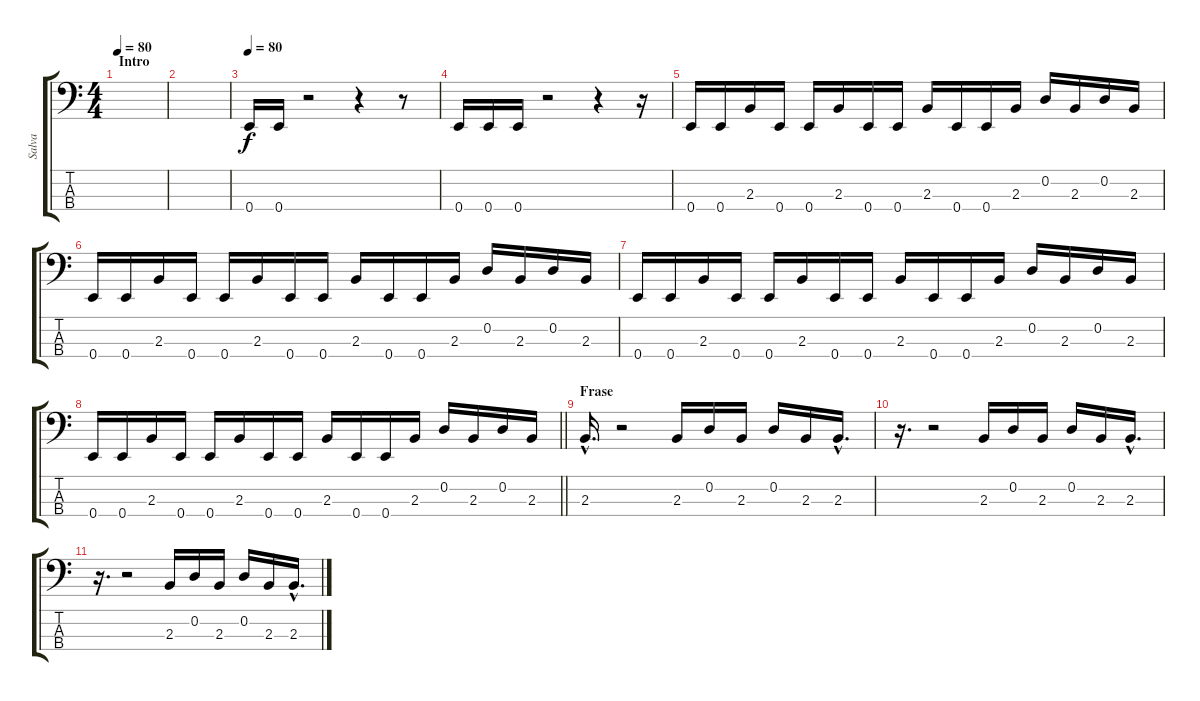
\track ("Salva" "Salva") {instrument electricbassfinger}
\staff {score tabs}
\tuning (G2 D2 A1 E1) {hide}
\ts (4 4)
\section ("" "Intro")
\tempo 80
\clef f4
\ks c
|
|
\tempo 80
0.4.16 0.4.16 r.2 r.4 r.8 |
0.4.16 0.4.16 0.4.16 r.2 r.4 r.16 |
0.4.16 0.4.16 2.3.16 0.4.16 0.4.16 2.3.16 0.4.16 0.4.16 2.3.16 0.4.16 0.4.16 2.3.16 0.2.16 2.3.16 0.2.16 2.3.16 |
0.4.16 0.4.16 2.3.16 0.4.16 0.4.16 2.3.16 0.4.16 0.4.16 2.3.16 0.4.16 0.4.16 2.3.16 0.2.16 2.3.16 0.2.16 2.3.16 |
0.4.16 0.4.16 2.3.16 0.4.16 0.4.16 2.3.16 0.4.16 0.4.16 2.3.16 0.4.16 0.4.16 2.3.16 0.2.16 2.3.16 0.2.16 2.3.16 |
\barLineRight lightlight
0.4.16 0.4.16 2.3.16 0.4.16 0.4.16 2.3.16 0.4.16 0.4.16 2.3.16 0.4.16 0.4.16 2.3.16 0.2.16 2.3.16 0.2.16 2.3.16 |
\section ("" "Frase")
2.3{hac}.16{d} r.2 2.3.16 0.2.16 2.3.16 0.2.16 2.3.16 2.3{hac}.16{d} |
r.16{d} r.2 2.3.16 0.2.16 2.3.16 0.2.16 2.3.16 2.3{hac}.16{d} |
r.16{d} r.2 2.3.16 0.2.16 2.3.16 0.2.16 2.3.16 2.3{hac}.16{d}
